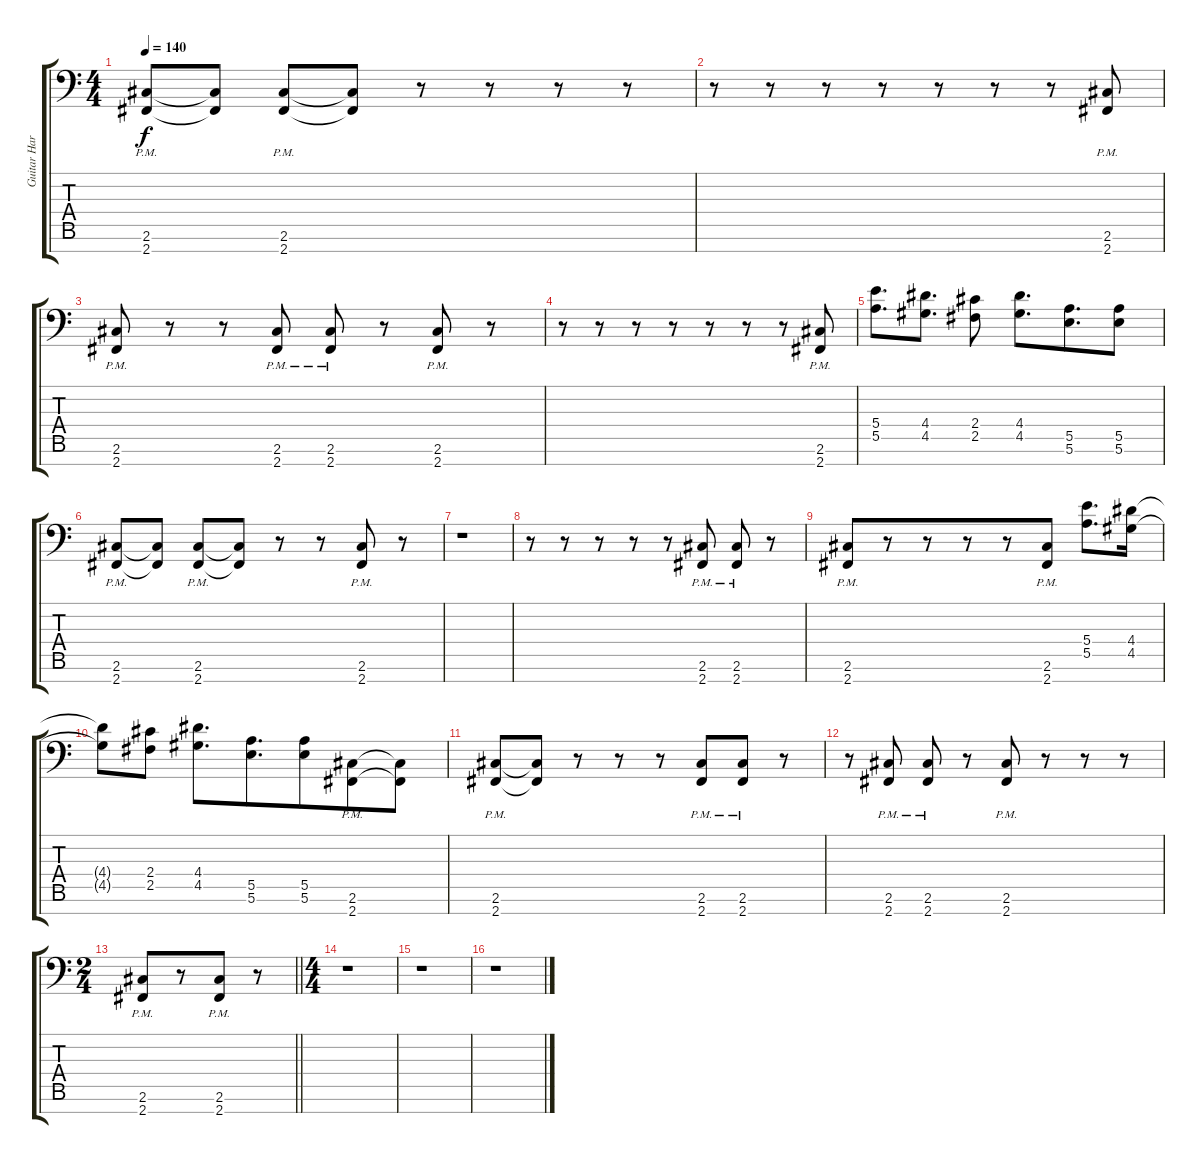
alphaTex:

\track ("Guitar Harmonizer" "Guitar Har") {instrument distortionguitar}
\staff {score tabs}
\tuning (B3 Gb3 E3 B2 E2 B1 E1) {hide}
\ts (4 4)
\tempo 140
\clef f4
\ks c
(2.6{pm} 2.7{pm}).8{dy f} (2.6{t} 2.7{t}).8 (2.6{pm} 2.7{pm}).8 (2.6{t} 2.7{t}).8 r.8 r.8 r.8 r.8 |
r.8 r.8 r.8 r.8 r.8{beam merge} r.8 r.8 (2.6{pm} 2.7{pm}).8 |
(2.6{pm} 2.7{pm}).8 r.8 r.8 (2.6{pm} 2.7{pm}).8 (2.6{pm} 2.7{pm}).8 r.8 (2.6{pm} 2.7{pm}).8 r.8 |
r.8 r.8 r.8 r.8 r.8{beam merge} r.8 r.8 (2.6{pm} 2.7{pm}).8 |
(5.4 5.5).8{d} (4.4 4.5).8{d} (2.4 2.5).8 (4.4 4.5).8{d} (5.5 5.6).8{d beam merge} (5.5 5.6).8 |
(2.6{pm} 2.7{pm}).8 (2.6{t} 2.7{t}).8 (2.6{pm} 2.7{pm}).8 (2.6{t} 2.7{t}).8 r.8 r.8 (2.6{pm} 2.7{pm}).8 r.8 |
r.1 |
r.8{beam merge} r.8 r.8{beam merge} r.8 r.8 (2.6{pm} 2.7{pm}).8 (2.6{pm} 2.7{pm}).8 r.8 |
(2.6{pm} 2.7{pm}).8{beam merge} r.8 r.8 r.8 r.8 (2.6{pm} 2.7{pm}).8 (5.4 5.5).8{d beam merge} (4.4 4.5).16 |
(4.4{t} 4.5{t}).8 (2.4 2.5).8 (4.4 4.5).8{d} (5.5 5.6).8{d beam merge} (5.5 5.6).8{beam merge} (2.6{pm} 2.7{pm}).8 (2.6{t} 2.7{t}).8 |
(2.6{pm} 2.7{pm}).8 (2.6{t} 2.7{t}).8 r.8 r.8 r.8 (2.6{pm} 2.7{pm}).8{beam merge} (2.6{pm} 2.7{pm}).8{beam merge} r.8 |
r.8{beam merge} (2.6{pm} 2.7{pm}).8 (2.6{pm} 2.7{pm}).8 r.8{beam merge} (2.6{pm} 2.7{pm}).8{beam merge} r.8 r.8{beam merge} r.8 |
\ts (2 4)
\barLineRight lightlight
(2.6{pm} 2.7{pm}).8{beam merge} r.8 (2.6{pm} 2.7{pm}).8 r.8 |
\ts (4 4)
r.1 |
r.1 |
r.1
